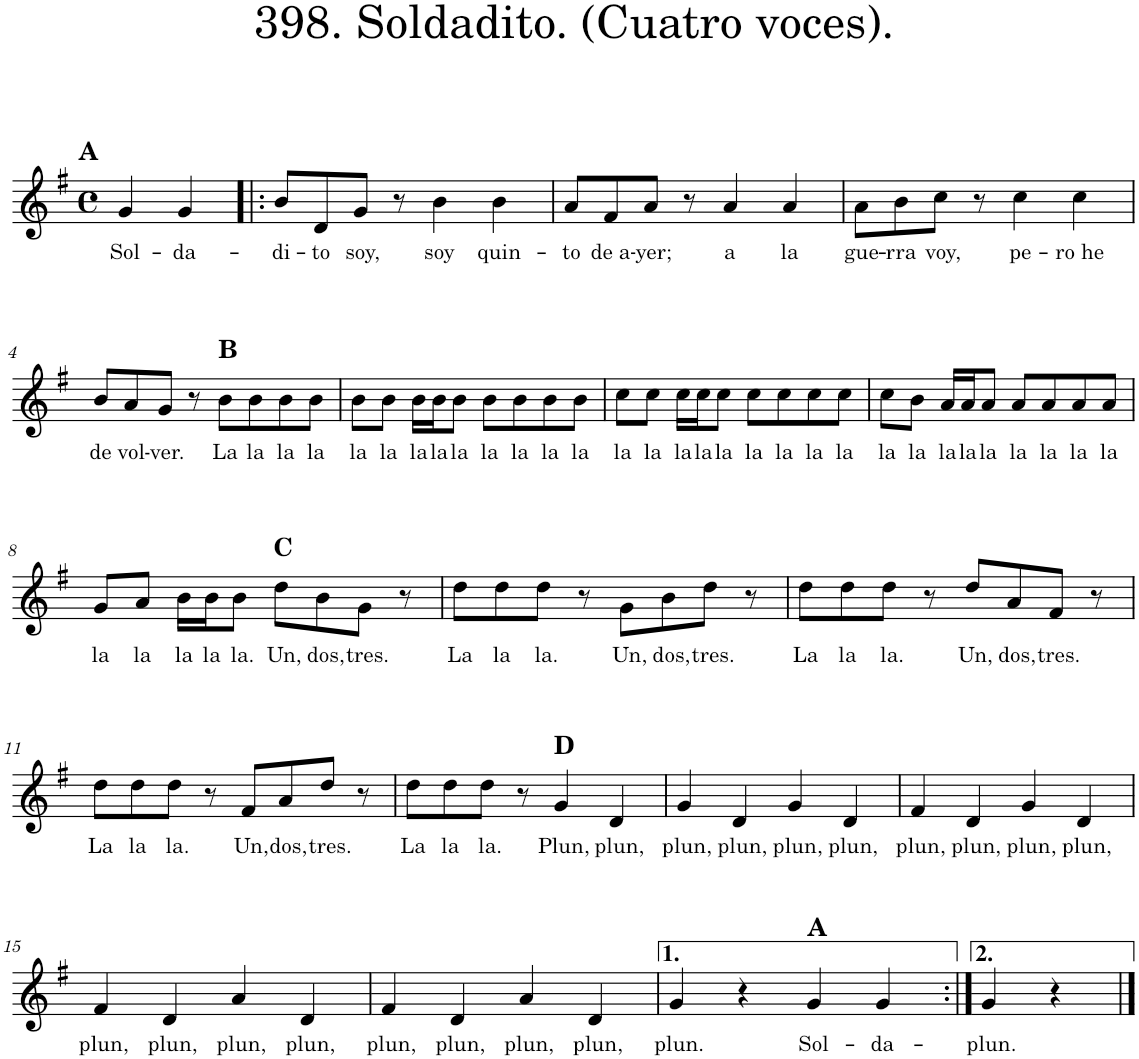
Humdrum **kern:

**kern	**text
*part1	*part1
*staff1	*staff1
*I"Piano	*
*I'Pno.	*
*clefG2	*
*k[f#]	*
*M4/4	*
*met(c)	*
=	=
!LO:TX:a:B:t=A	!
!	!LO:LY:b
4g/	Sol-
!	!LO:LY:b
4g/	-da-
=1!|:	=1!|:
!	!LO:LY:b
8b/L	-di-
!	!LO:LY:b
8d/	-to
!	!LO:LY:b
8g/J	soy,
8r	.
!	!LO:LY:b
4b\	soy
!	!LO:LY:b
4b\	quin-
=2	=2
!	!LO:LY:b
8a/L	-to
!	!LO:LY:b
8f#/	de a-
!	!LO:LY:b
8a/J	-yer;
8r	.
!	!LO:LY:b
4a/	a
!	!LO:LY:b
4a/	la
=3	=3
!	!LO:LY:b
8a\L	gue-
!	!LO:LY:b
8b\	-rra
!	!LO:LY:b
8cc\J	voy,
8r	.
!	!LO:LY:b
4cc\	pe-
!	!LO:LY:b
4cc\	-ro he
!!LO:LB:g=z
=4	=4
!	!LO:LY:b
8b/L	de
!	!LO:LY:b
8a/	vol-
!	!LO:LY:b
8g/J	-ver.
8r	.
!LO:TX:a:B:t=B	!
!	!LO:LY:b
8b\L	La
!	!LO:LY:b
8b\	la
!	!LO:LY:b
8b\	la
!	!LO:LY:b
8b\J	la
=5	=5
!	!LO:LY:b
8b\L	la
!	!LO:LY:b
8b\J	la
!	!LO:LY:b
16b\LL	la
!	!LO:LY:b
16b\J	la
!	!LO:LY:b
8b\J	la
!	!LO:LY:b
8b\L	la
!	!LO:LY:b
8b\	la
!	!LO:LY:b
8b\	la
!	!LO:LY:b
8b\J	la
=6	=6
!	!LO:LY:b
8cc\L	la
!	!LO:LY:b
8cc\J	la
!	!LO:LY:b
16cc\LL	la
!	!LO:LY:b
16cc\J	la
!	!LO:LY:b
8cc\J	la
!	!LO:LY:b
8cc\L	la
!	!LO:LY:b
8cc\	la
!	!LO:LY:b
8cc\	la
!	!LO:LY:b
8cc\J	la
=7	=7
!	!LO:LY:b
8cc\L	la
!	!LO:LY:b
8b\J	la
!	!LO:LY:b
16a/LL	la
!	!LO:LY:b
16a/J	la
!	!LO:LY:b
8a/J	la
!	!LO:LY:b
8a/L	la
!	!LO:LY:b
8a/	la
!	!LO:LY:b
8a/	la
!	!LO:LY:b
8a/J	la
!!LO:LB:g=z
=8	=8
!	!LO:LY:b
8g/L	la
!	!LO:LY:b
8a/J	la
!	!LO:LY:b
16b\LL	la
!	!LO:LY:b
16b\J	la
!	!LO:LY:b
8b\J	la.
!LO:TX:a:B:t=C	!
!	!LO:LY:b
8dd\L	Un,
!	!LO:LY:b
8b\	dos,
!	!LO:LY:b
8g\J	tres.
8r	.
=9	=9
!	!LO:LY:b
8dd\L	La
!	!LO:LY:b
8dd\	la
!	!LO:LY:b
8dd\J	la.
8r	.
!	!LO:LY:b
8g\L	Un,
!	!LO:LY:b
8b\	dos,
!	!LO:LY:b
8dd\J	tres.
8r	.
=10	=10
!	!LO:LY:b
8dd\L	La
!	!LO:LY:b
8dd\	la
!	!LO:LY:b
8dd\J	la.
8r	.
!	!LO:LY:b
8dd/L	Un,
!	!LO:LY:b
8a/	dos,
!	!LO:LY:b
8f#/J	tres.
8r	.
!!LO:LB:g=z
=11	=11
!	!LO:LY:b
8dd\L	La
!	!LO:LY:b
8dd\	la
!	!LO:LY:b
8dd\J	la.
8r	.
!	!LO:LY:b
8f#/L	Un,
!	!LO:LY:b
8a/	dos,
!	!LO:LY:b
8dd/J	tres.
8r	.
=12	=12
!	!LO:LY:b
8dd\L	La
!	!LO:LY:b
8dd\	la
!	!LO:LY:b
8dd\J	la.
8r	.
!LO:TX:a:B:t=D	!
!	!LO:LY:b
4g/	Plun,
!	!LO:LY:b
4d/	plun,
=13	=13
!	!LO:LY:b
4g/	plun,
!	!LO:LY:b
4d/	plun,
!	!LO:LY:b
4g/	plun,
!	!LO:LY:b
4d/	plun,
=14	=14
!	!LO:LY:b
4f#/	plun,
!	!LO:LY:b
4d/	plun,
!	!LO:LY:b
4g/	plun,
!	!LO:LY:b
4d/	plun,
!!LO:LB:g=z
=15	=15
!	!LO:LY:b
4f#/	plun,
!	!LO:LY:b
4d/	plun,
!	!LO:LY:b
4a/	plun,
!	!LO:LY:b
4d/	plun,
=16	=16
!	!LO:LY:b
4f#/	plun,
!	!LO:LY:b
4d/	plun,
!	!LO:LY:b
4a/	plun,
!	!LO:LY:b
4d/	plun,
=17	=17
!	!LO:LY:b
4g/	plun.
4r	.
!LO:TX:a:B:t=A	!
!	!LO:LY:b
4g/	Sol-
!	!LO:LY:b
4g/	-da-
=18:|!	=18:|!
!	!LO:LY:b
4g/	plun.
4r	.
==	==
*-	*-
